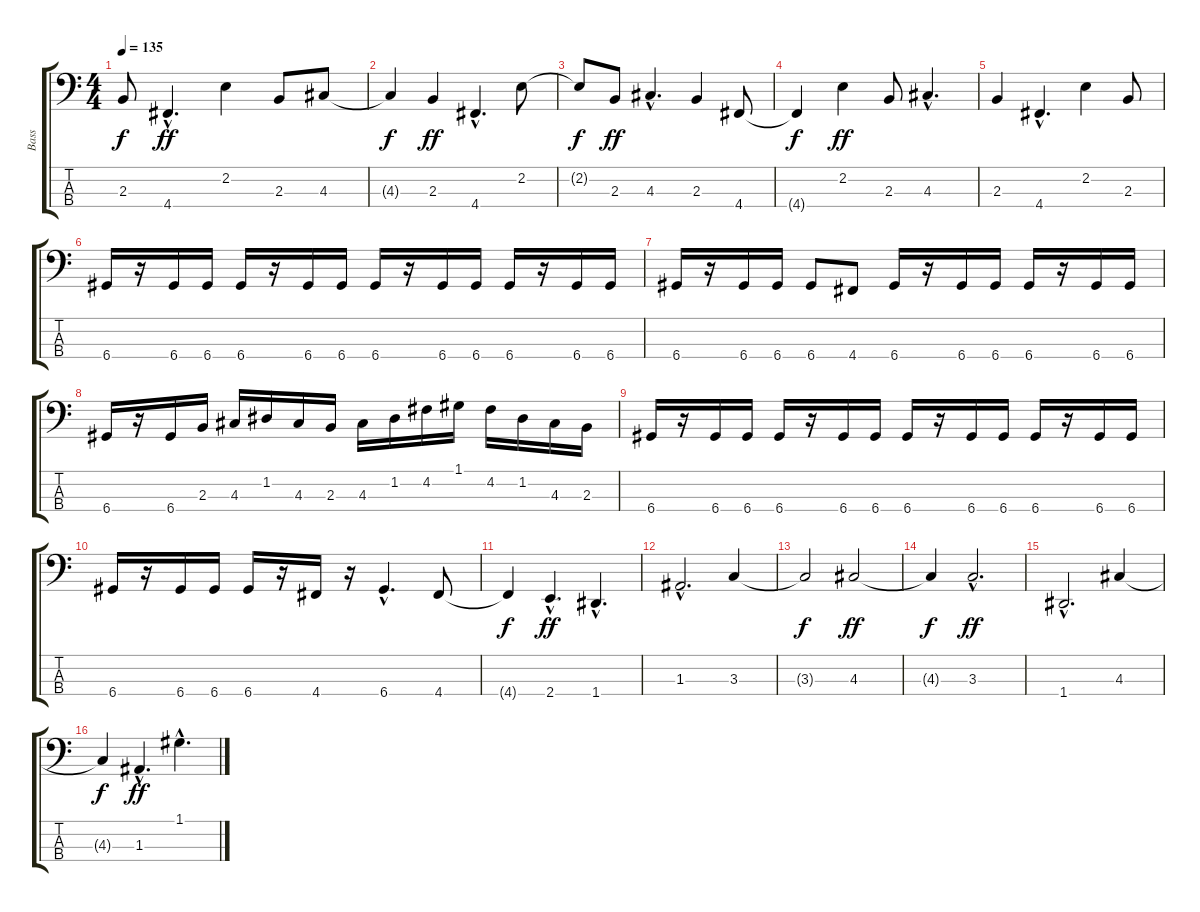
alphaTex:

\track ("Bass" "Bass") {instrument electricbassfinger}
\staff {score tabs}
\tuning (G2 D2 A1 D1) {hide}
\ts (4 4)
\tempo 135
\clef f4
\ks c
2.3{t}.8{dy f} 4.4{hac}.4{d dy ff} 2.2.4 2.3.8 4.3.8 |
4.3{t}.4{dy f} 2.3.4{dy ff} 4.4{hac}.4{d} 2.2.8 |
2.2{t}.8{dy f} 2.3.8{dy ff} 4.3{hac}.4{d} 2.3.4 4.4.8 |
4.4{t}.4{dy f} 2.2.4{dy ff} 2.3.8 4.3{hac}.4{d} |
2.3.4 4.4{hac}.4{d} 2.2.4 2.3.8 |
6.4.16 r.16 6.4.16 6.4.16 6.4.16 r.16 6.4.16 6.4.16 6.4.16 r.16 6.4.16 6.4.16 6.4.16 r.16 6.4.16 6.4.16 |
6.4.16 r.16 6.4.16 6.4.16 6.4.8 4.4.8 6.4.16 r.16 6.4.16 6.4.16 6.4.16 r.16 6.4.16 6.4.16 |
6.4.16 r.16 6.4.16 2.3.16 4.3.16 1.2.16 4.3.16 2.3.16 4.3.16 1.2.16 4.2.16 1.1.16 4.2.16 1.2.16 4.3.16 2.3.16 |
6.4.16 r.16 6.4.16 6.4.16 6.4.16 r.16 6.4.16 6.4.16 6.4.16 r.16 6.4.16 6.4.16 6.4.16 r.16 6.4.16 6.4.16 |
6.4.16 r.16 6.4.16 6.4.16 6.4.16 r.16 4.4.16 r.16 6.4{hac}.4{d} 4.4.8 |
4.4{t}.4{dy f} 2.4{hac}.4{d dy ff} 1.4{hac}.4{d} |
1.3{hac}.2{d} 3.3.4 |
3.3{t}.2{dy f} 4.3.2{dy ff} |
4.3{t}.4{dy f} 3.3{hac}.2{d dy ff} |
1.4{hac}.2{d} 4.3.4 |
4.3{t}.4{dy f} 1.3{hac}.4{d dy ff} 1.1{hac}.4{d}
